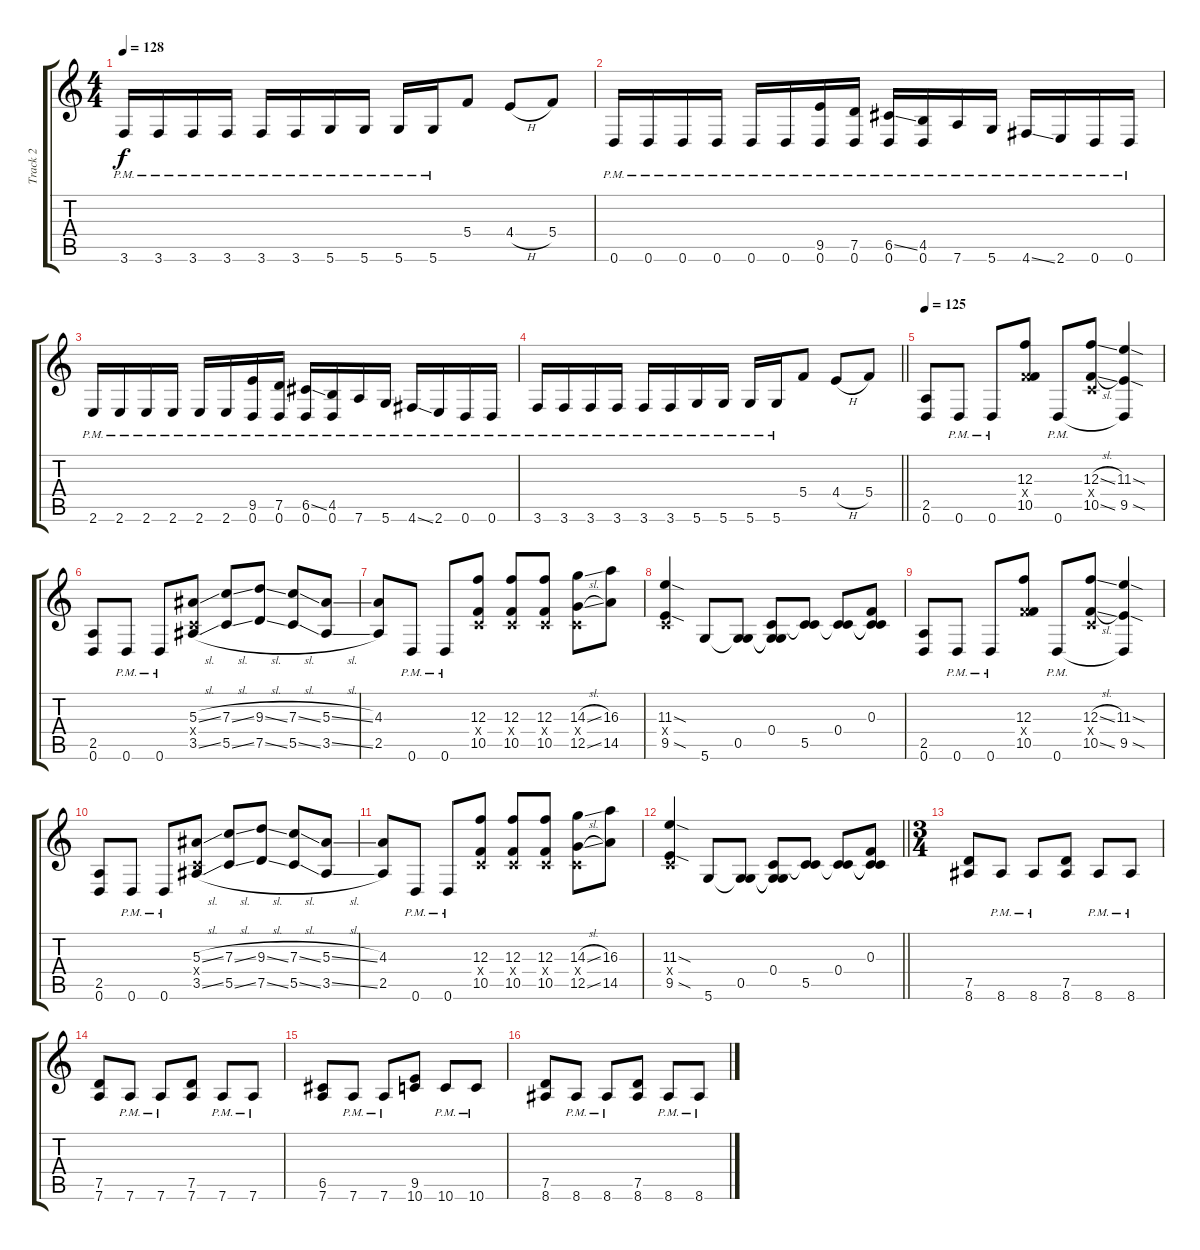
\track ("Track 2" "Track 2") {instrument distortionguitar}
\staff {score tabs}
\tuning (D4 A3 F3 C3 G2 D2) {hide}
\ts (4 4)
\tempo 128
\clef g2
\ks c
3.6{pm}.16{dy f} 3.6{pm}.16 3.6{pm}.16 3.6{pm}.16 3.6{pm}.16 3.6{pm}.16 5.6{pm}.16 5.6{pm}.16 5.6{pm}.16 5.6{pm}.16 5.4.8 4.4{h}.8 5.4.8 |
0.6{pm}.16 0.6{pm}.16 0.6{pm}.16 0.6{pm}.16 0.6{pm}.16 0.6{pm}.16 (9.5 0.6{pm}).16 (7.5 0.6{pm}).16 (6.5{ss} 0.6{pm}).16 (4.5 0.6{pm}).16 7.6{pm}.16 5.6{pm}.16 4.6{ss pm}.16 2.6{pm}.16 0.6{pm}.16 0.6{pm}.16 |
2.6{pm}.16 2.6{pm}.16 2.6{pm}.16 2.6{pm}.16 2.6{pm}.16 2.6{pm}.16 (9.5 0.6{pm}).16 (7.5 0.6{pm}).16 (6.5{ss} 0.6{pm}).16 (4.5 0.6{pm}).16 7.6{pm}.16 5.6{pm}.16 4.6{ss pm}.16 2.6{pm}.16 0.6{pm}.16 0.6{pm}.16 |
\barLineRight lightlight
3.6{pm}.16 3.6{pm}.16 3.6{pm}.16 3.6{pm}.16 3.6{pm}.16 3.6{pm}.16 5.6{pm}.16 5.6{pm}.16 5.6{pm}.16 5.6{pm}.16 5.4.8 4.4{h}.8 5.4.8 |
\section ("" "")
\tempo 125
(2.5 0.6).8 0.6{pm}.8 0.6{pm}.8 (12.3 5.4{x} 10.5).8 0.6{pm}.8 (12.3{sl} 0.4{x} 10.5{sl}).8 (11.3{sod} 9.5{sod} 0.6{t}).4 |
(2.5 0.6).8 0.6{pm}.8 0.6{pm}.8 (5.3{sl} 0.4{x} 3.5{sl}).8 (7.3{sl} 5.5{sl}).8 (9.3{sl} 7.5{sl}).8 (7.3{sl} 5.5{sl}).8 (5.3{sl} 3.5{sl}).8 |
(4.3 2.5).8 0.6{pm}.8 0.6{pm}.8 (12.3 0.4{x} 10.5).8 (12.3 0.4{x} 10.5).8 (12.3 0.4{x} 10.5).8 (14.3{sl} 0.4{x} 12.5{sl}).8 (16.3 14.5).8 |
(11.3{sod} 0.4{x} 9.5{sod}).4 5.6.8 (0.5 5.6{t}).8 (0.4 0.5{t} 5.6{t}).8 (0.4{t} 5.5).8 (0.4 5.5{t}).8 (0.3 0.4{t} 5.5{t}).8 |
(2.5 0.6).8 0.6{pm}.8 0.6{pm}.8 (12.3 5.4{x} 10.5).8 0.6{pm}.8 (12.3{sl} 0.4{x} 10.5{sl}).8 (11.3{sod} 9.5{sod} 0.6{t}).4 |
(2.5 0.6).8 0.6{pm}.8 0.6{pm}.8 (5.3{sl} 0.4{x} 3.5{sl}).8 (7.3{sl} 5.5{sl}).8 (9.3{sl} 7.5{sl}).8 (7.3{sl} 5.5{sl}).8 (5.3{sl} 3.5{sl}).8 |
(4.3 2.5).8 0.6{pm}.8 0.6{pm}.8 (12.3 0.4{x} 10.5).8 (12.3 0.4{x} 10.5).8 (12.3 0.4{x} 10.5).8 (14.3{sl} 0.4{x} 12.5{sl}).8 (16.3 14.5).8 |
\barLineRight lightlight
(11.3{sod} 0.4{x} 9.5{sod}).4 5.6.8 (0.5 5.6{t}).8 (0.4 0.5{t} 5.6{t}).8 (0.4{t} 5.5).8 (0.4 5.5{t}).8 (0.3 0.4{t} 5.5{t}).8 |
\ts (3 4)
\section ("" "")
(7.5 8.6).8 8.6{pm}.8 8.6{pm}.8 (7.5 8.6).8 8.6{pm}.8 8.6{pm}.8 |
(7.5 7.6).8 7.6{pm}.8 7.6{pm}.8 (7.5 7.6).8 7.6{pm}.8 7.6{pm}.8 |
(6.5 7.6).8 7.6{pm}.8 7.6{pm}.8 (9.5 10.6).8 10.6{pm}.8 10.6{pm}.8 |
(7.5 8.6).8 8.6{pm}.8 8.6{pm}.8 (7.5 8.6).8 8.6{pm}.8 8.6{pm}.8
